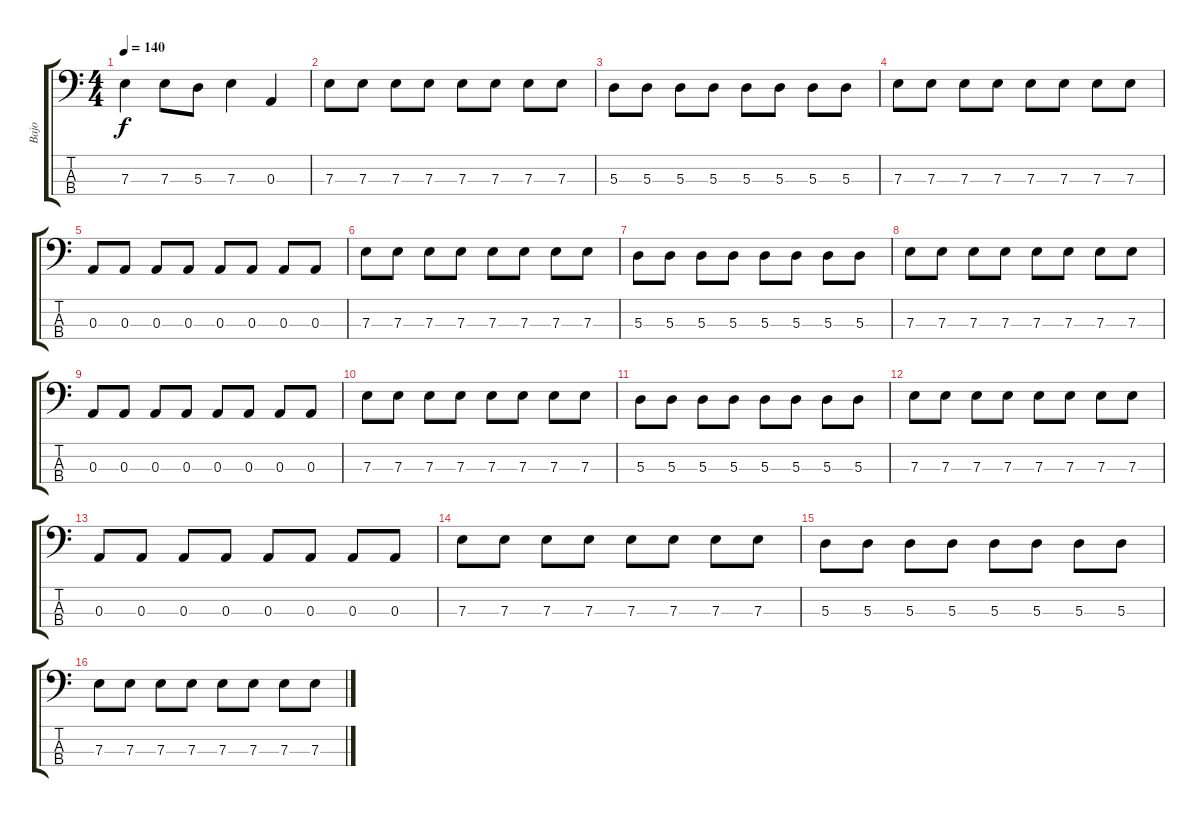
\track ("Bajo" "Bajo") {instrument electricbassfinger}
\staff {score tabs}
\tuning (G2 D2 A1 E1) {hide}
\ts (4 4)
\tempo 140
\clef f4
\ks c
7.3.4{dy f} 7.3.8 5.3.8 7.3.4 0.3.4 |
7.3.8 7.3.8 7.3.8 7.3.8 7.3.8 7.3.8 7.3.8 7.3.8 |
5.3.8 5.3.8 5.3.8 5.3.8 5.3.8 5.3.8 5.3.8 5.3.8 |
7.3.8 7.3.8 7.3.8 7.3.8 7.3.8 7.3.8 7.3.8 7.3.8 |
0.3.8 0.3.8 0.3.8 0.3.8 0.3.8 0.3.8 0.3.8 0.3.8 |
7.3.8 7.3.8 7.3.8 7.3.8 7.3.8 7.3.8 7.3.8 7.3.8 |
5.3.8 5.3.8 5.3.8 5.3.8 5.3.8 5.3.8 5.3.8 5.3.8 |
7.3.8 7.3.8 7.3.8 7.3.8 7.3.8 7.3.8 7.3.8 7.3.8 |
0.3.8 0.3.8 0.3.8 0.3.8 0.3.8 0.3.8 0.3.8 0.3.8 |
7.3.8 7.3.8 7.3.8 7.3.8 7.3.8 7.3.8 7.3.8 7.3.8 |
5.3.8 5.3.8 5.3.8 5.3.8 5.3.8 5.3.8 5.3.8 5.3.8 |
7.3.8 7.3.8 7.3.8 7.3.8 7.3.8 7.3.8 7.3.8 7.3.8 |
0.3.8 0.3.8 0.3.8 0.3.8 0.3.8 0.3.8 0.3.8 0.3.8 |
7.3.8 7.3.8 7.3.8 7.3.8 7.3.8 7.3.8 7.3.8 7.3.8 |
5.3.8 5.3.8 5.3.8 5.3.8 5.3.8 5.3.8 5.3.8 5.3.8 |
7.3.8 7.3.8 7.3.8 7.3.8 7.3.8 7.3.8 7.3.8 7.3.8
